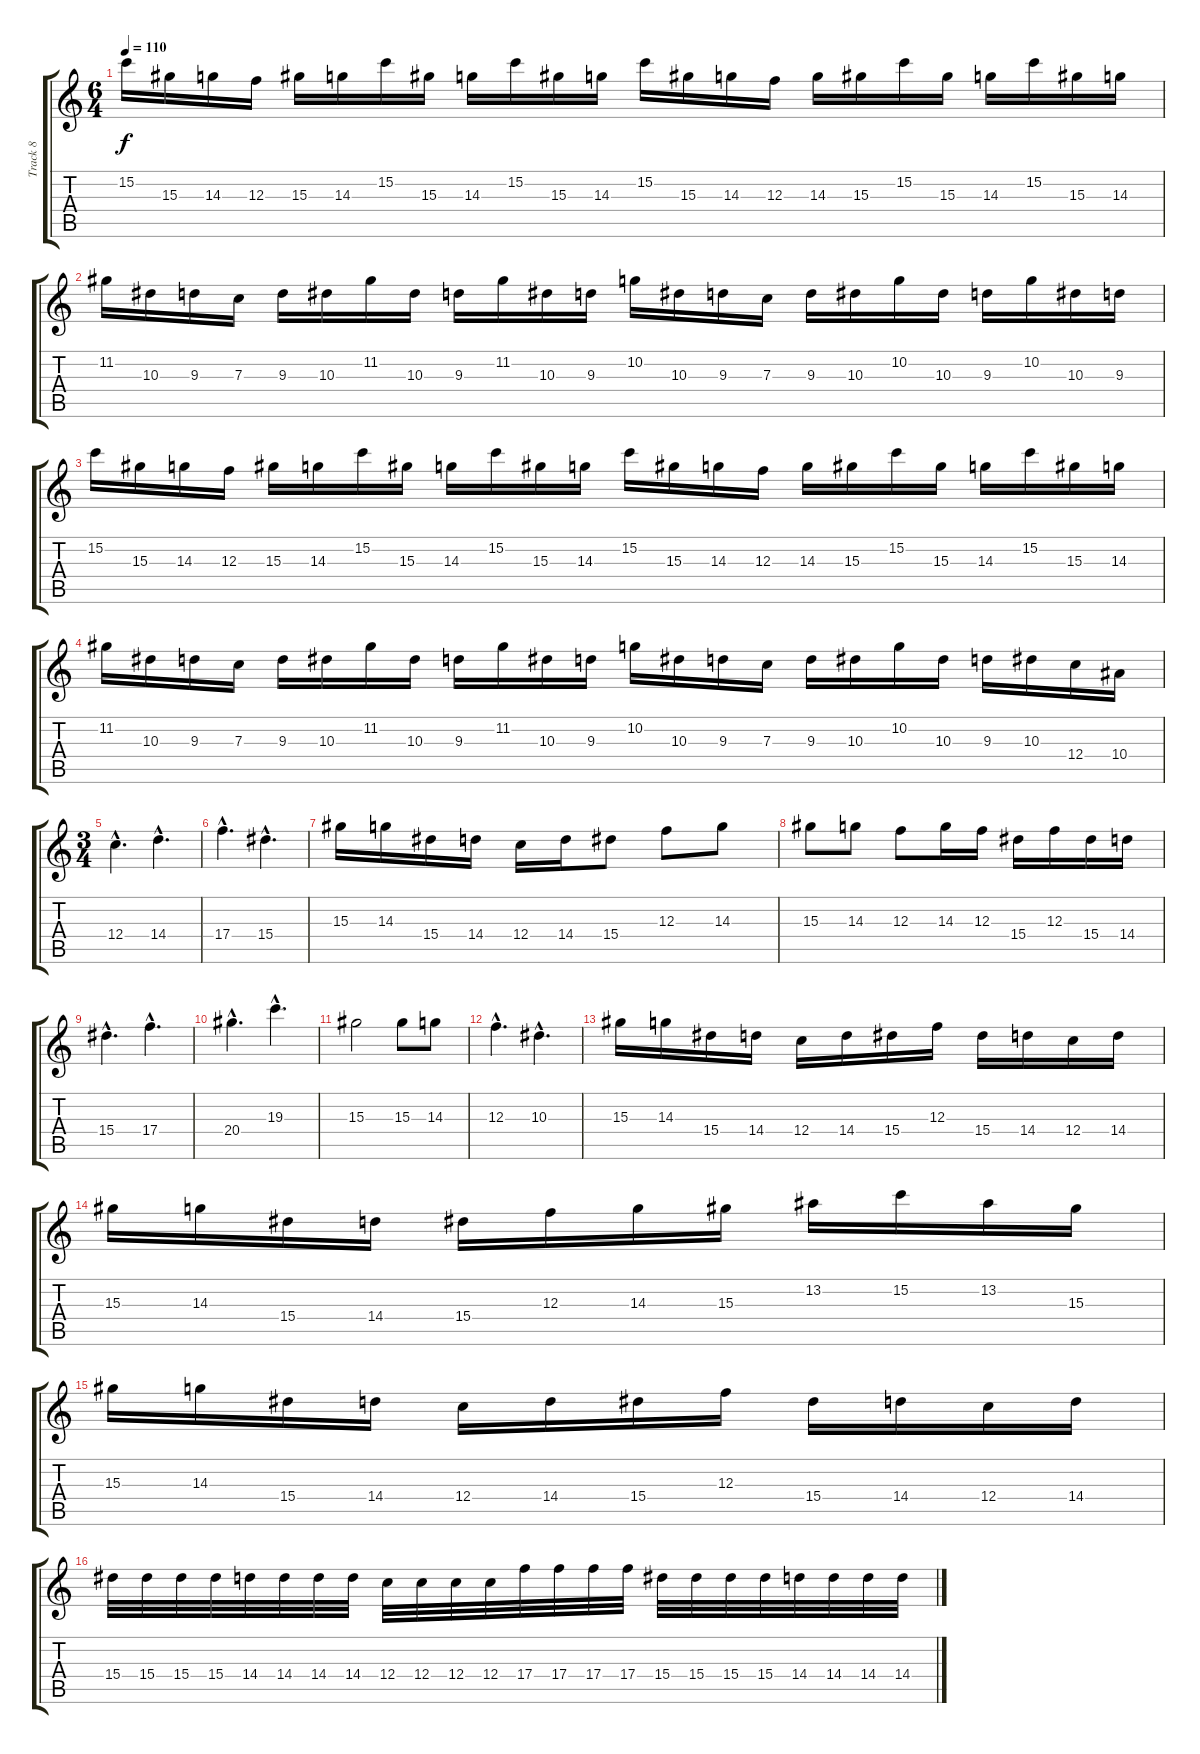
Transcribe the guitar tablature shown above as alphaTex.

\track ("Track 8" "Track 8") {instrument distortionguitar}
\staff {score tabs}
\tuning (D4 A3 F3 C3 G2 C2) {hide}
\ts (6 4)
\tempo 110
\clef g2
\ks c
15.2.16{dy f} 15.3.16 14.3.16 12.3.16 15.3.16 14.3.16 15.2.16 15.3.16 14.3.16 15.2.16 15.3.16 14.3.16 15.2.16 15.3.16 14.3.16 12.3.16 14.3.16 15.3.16 15.2.16 15.3.16 14.3.16 15.2.16 15.3.16 14.3.16 |
11.2.16 10.3.16 9.3.16 7.3.16 9.3.16 10.3.16 11.2.16 10.3.16 9.3.16 11.2.16 10.3.16 9.3.16 10.2.16 10.3.16 9.3.16 7.3.16 9.3.16 10.3.16 10.2.16 10.3.16 9.3.16 10.2.16 10.3.16 9.3.16 |
15.2.16 15.3.16 14.3.16 12.3.16 15.3.16 14.3.16 15.2.16 15.3.16 14.3.16 15.2.16 15.3.16 14.3.16 15.2.16 15.3.16 14.3.16 12.3.16 14.3.16 15.3.16 15.2.16 15.3.16 14.3.16 15.2.16 15.3.16 14.3.16 |
11.2.16 10.3.16 9.3.16 7.3.16 9.3.16 10.3.16 11.2.16 10.3.16 9.3.16 11.2.16 10.3.16 9.3.16 10.2.16 10.3.16 9.3.16 7.3.16 9.3.16 10.3.16 10.2.16 10.3.16 9.3.16 10.3.16 12.4.16 10.4.16 |
\ts (3 4)
12.4{hac}.4{d} 14.4{hac}.4{d} |
17.4{hac}.4{d} 15.4{hac}.4{d} |
15.3.16 14.3.16 15.4.16 14.4.16 12.4.16 14.4.16 15.4.8 12.3.8 14.3.8 |
15.3.8 14.3.8 12.3.8 14.3.16 12.3.16 15.4.16 12.3.16 15.4.16 14.4.16 |
15.4{hac}.4{d} 17.4{hac}.4{d} |
20.4{hac}.4{d} 19.3{hac}.4{d} |
15.3.2 15.3.8 14.3.8 |
12.3{hac}.4{d} 10.3{hac}.4{d} |
15.3.16 14.3.16 15.4.16 14.4.16 12.4.16 14.4.16 15.4.16 12.3.16 15.4.16 14.4.16 12.4.16 14.4.16 |
15.3.16 14.3.16 15.4.16 14.4.16 15.4.16 12.3.16 14.3.16 15.3.16 13.2.16 15.2.16 13.2.16 15.3.16 |
15.3.16 14.3.16 15.4.16 14.4.16 12.4.16 14.4.16 15.4.16 12.3.16 15.4.16 14.4.16 12.4.16 14.4.16 |
15.4.32 15.4.32 15.4.32 15.4.32 14.4.32 14.4.32 14.4.32 14.4.32 12.4.32 12.4.32 12.4.32 12.4.32 17.4.32 17.4.32 17.4.32 17.4.32 15.4.32 15.4.32 15.4.32 15.4.32 14.4.32 14.4.32 14.4.32 14.4.32
